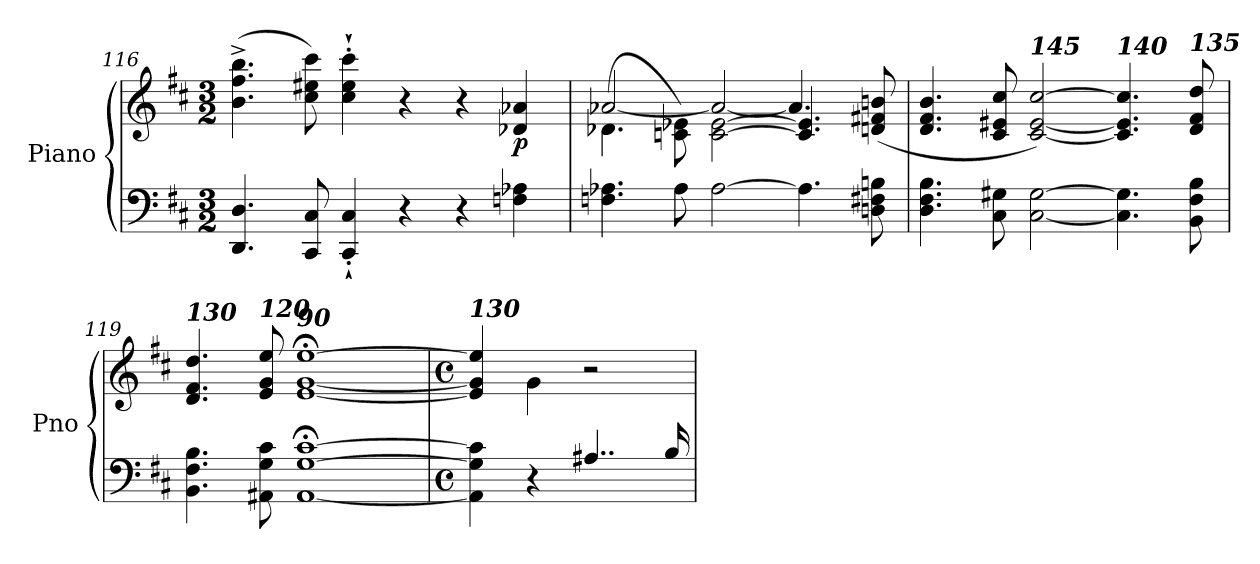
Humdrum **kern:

**kern	**kern	**dynam
*part1	*part1	*part1
*staff2	*staff1	*staff1/2
*I"Piano	*	*
*I'Pno	*	*
*clefF4	*clefG2	*
*k[f#c#]	*k[f#c#]	*
*M3/2	*M3/2	*
=116	=116	=116
4.DD/ 4.D/	(4.b\^ 4.ff#\^ 4.bb\^	.
8CC#/ 8C#/	8cc#\ 8ee#X\ 8ccc#\)	.
4CC#/'` 4C#/'`	4cc#\'` 4ee#\'` 4ccc#\'`	.
4r	4r	.
4r	4r	.
!	!	!LO:DY:b
4Fn\ 4A-X\	4d-X/ 4a-X/	p
!!LO:LB:g=z
=117	=117	=117
*	*^	*
4.Fn\ 4.A-X\	(4.d-X\	[2a-X/	.
8A-\	8cn\ 8e-X\)	.	.
[2A-\	[2c\ [2e-\	2a-/_	.
4.A-\]	4.c/] 4.e-/]	4.a-/]	.
8Dn\ 8F#X\ 8Bn\	(8dn/ 8f#X/ 8bn/	8ryy	.
=118	=118	=118	=118
!	!LO:TX:b:t=dim.	!	!
!	!LO:TX:a:t=ritenuto	!	!
*	*v	*v	*
4.D\ 4.F#\ 4.B\	4.d/ 4.f#/ 4.b/	.
8C#\ 8G#X\	8c#/ 8e#X/ 8cc#/	.
!	!LO:TX:a:Bi:t=145	!
[2C#\ [2G#\	[2c#/ [2e#/ [2cc#/)	.
!	!LO:TX:a:Bi:t=140	!
4.C#\] 4.G#\]	4.c#/] 4.e#/] 4.cc#/]	.
!	!LO:TX:a:Bi:t=135	!
8BB\ 8F#\ 8B\	8d/ 8f#/ 8dd/	.
=119	=119	=119
!	!LO:TX:a:Bi:t=130	!
4.BB\ 4.F#\ 4.B\	4.d/ 4.f#/ 4.dd/	.
!	!LO:TX:a:Bi:t=120	!
8AA#X\ 8G\ 8c#\	8e/ 8g/ 8ee/	.
!	!LO:TX:a:Bi:t=90	!
[1AA#; [1G; [1c#;	[1e;< [1g;< [1ee;<	.
=120	=120	=120
*M4/4	*M4/4	*
*met(c)	*met(c)	*
!	!LO:TX:a:Bi:t=130	!
4AA#\] 4G\] 4c#\]	4e/] 4g/] 4ee/]	.
4r	4g\	.
4..A#X/	2r	.
16B/	.	.
=	=	=
*-	*-	*-
